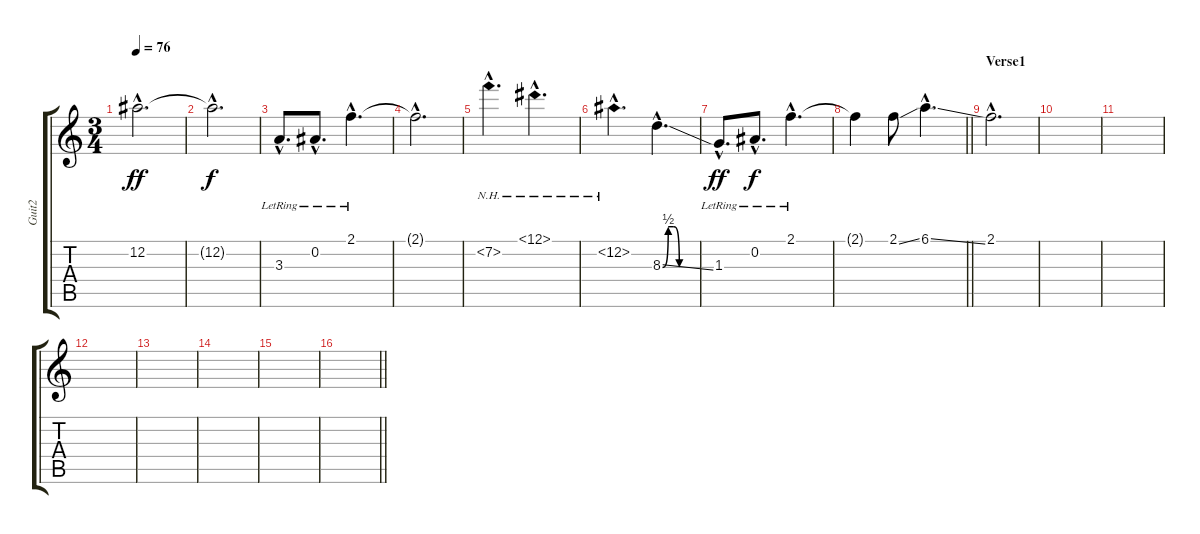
\track ("Guit2" "Guit2") {instrument electricguitarjazz}
\staff {score tabs}
\tuning (Eb4 Bb3 Gb3 Db3 Ab2 Db2) {hide}
\ts (3 4)
\tempo 76
\clef g2
\ks c
12.2{hac}.2{d dy ff instrument electricguitarjazz} |
12.2{hac t}.2{d dy f} |
3.3{hac lr}.8{d} 0.2{hac lr}.8{d} 2.1{hac lr}.4{d} |
2.1{hac t}.2{d} |
7.2{nh hac}.4{d} 12.1{nh hac}.4{d} |
12.2{nh hac}.4{d} 8.3{be (custom 0 0 10 2 20 2 30 0 60 0) ss hac}.4{d} |
1.3{hac lr}.8{d dy ff} 0.2{hac lr}.8{d dy f} 2.1{hac lr}.4{d} |
\barLineRight lightlight
2.1{t}.4 2.1{ss}.8 6.1{ss hac}.4{d} |
\section ("" "Verse1")
2.1{hac}.2{d} |
|
|
|
|
|
|
\barLineRight lightlight
